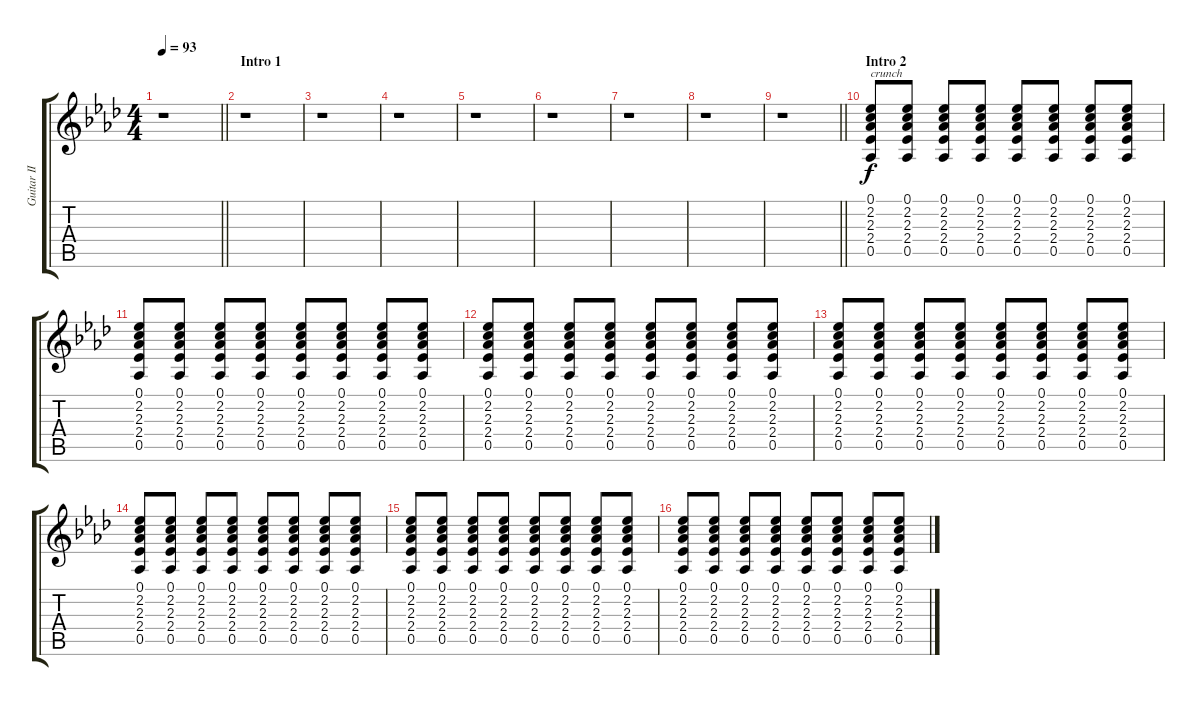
\track ("Guitar II" "Guitar II") {instrument overdrivenguitar}
\staff {score tabs}
\tuning (Eb4 Bb3 Gb3 Db3 Ab2 Db2) {hide}
\ts (4 4)
\tempo 93
\clef g2
\barLineRight lightlight
\ks ab
r.1{dy f instrument overdrivenguitar} |
\section ("" "Intro 1")
r.1 |
r.1 |
r.1 |
r.1 |
r.1 |
r.1 |
r.1 |
\barLineRight lightlight
r.1 |
\section ("" "Intro 2")
(0.1 2.2 2.3 2.4 0.5).8{txt "crunch"} (0.1 2.2 2.3 2.4 0.5).8 (0.1 2.2 2.3 2.4 0.5).8 (0.1 2.2 2.3 2.4 0.5).8 (0.1 2.2 2.3 2.4 0.5).8 (0.1 2.2 2.3 2.4 0.5).8 (0.1 2.2 2.3 2.4 0.5).8 (0.1 2.2 2.3 2.4 0.5).8 |
(0.1 2.2 2.3 2.4 0.5).8 (0.1 2.2 2.3 2.4 0.5).8 (0.1 2.2 2.3 2.4 0.5).8 (0.1 2.2 2.3 2.4 0.5).8 (0.1 2.2 2.3 2.4 0.5).8 (0.1 2.2 2.3 2.4 0.5).8 (0.1 2.2 2.3 2.4 0.5).8 (0.1 2.2 2.3 2.4 0.5).8 |
(0.1 2.2 2.3 2.4 0.5).8 (0.1 2.2 2.3 2.4 0.5).8 (0.1 2.2 2.3 2.4 0.5).8 (0.1 2.2 2.3 2.4 0.5).8 (0.1 2.2 2.3 2.4 0.5).8 (0.1 2.2 2.3 2.4 0.5).8 (0.1 2.2 2.3 2.4 0.5).8 (0.1 2.2 2.3 2.4 0.5).8 |
(0.1 2.2 2.3 2.4 0.5).8 (0.1 2.2 2.3 2.4 0.5).8 (0.1 2.2 2.3 2.4 0.5).8 (0.1 2.2 2.3 2.4 0.5).8 (0.1 2.2 2.3 2.4 0.5).8 (0.1 2.2 2.3 2.4 0.5).8 (0.1 2.2 2.3 2.4 0.5).8 (0.1 2.2 2.3 2.4 0.5).8 |
(0.1 2.2 2.3 2.4 0.5).8 (0.1 2.2 2.3 2.4 0.5).8 (0.1 2.2 2.3 2.4 0.5).8 (0.1 2.2 2.3 2.4 0.5).8 (0.1 2.2 2.3 2.4 0.5).8 (0.1 2.2 2.3 2.4 0.5).8 (0.1 2.2 2.3 2.4 0.5).8 (0.1 2.2 2.3 2.4 0.5).8 |
(0.1 2.2 2.3 2.4 0.5).8 (0.1 2.2 2.3 2.4 0.5).8 (0.1 2.2 2.3 2.4 0.5).8 (0.1 2.2 2.3 2.4 0.5).8 (0.1 2.2 2.3 2.4 0.5).8 (0.1 2.2 2.3 2.4 0.5).8 (0.1 2.2 2.3 2.4 0.5).8 (0.1 2.2 2.3 2.4 0.5).8 |
(0.1 2.2 2.3 2.4 0.5).8 (0.1 2.2 2.3 2.4 0.5).8 (0.1 2.2 2.3 2.4 0.5).8 (0.1 2.2 2.3 2.4 0.5).8 (0.1 2.2 2.3 2.4 0.5).8 (0.1 2.2 2.3 2.4 0.5).8 (0.1 2.2 2.3 2.4 0.5).8 (0.1 2.2 2.3 2.4 0.5).8
